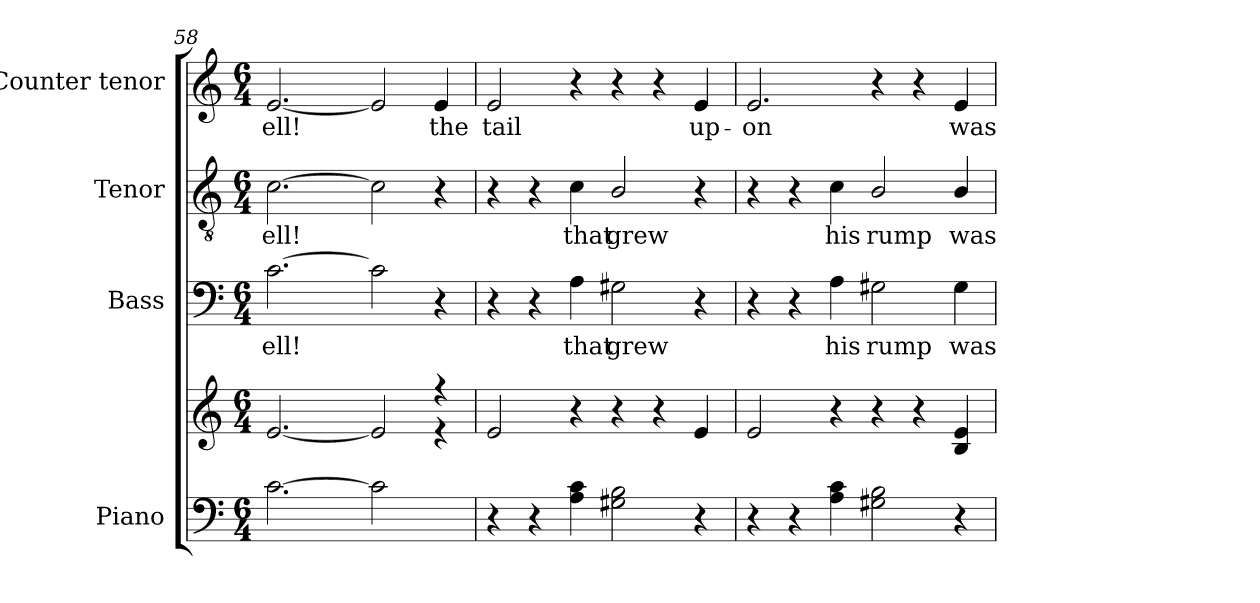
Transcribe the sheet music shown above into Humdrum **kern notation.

**kern	**kern	**kern	**text	**kern	**text	**kern	**text
*part4	*part4	*part3	*part3	*part2	*part2	*part1	*part1
*staff5	*staff4	*staff3	*staff3	*staff2	*staff2	*staff1	*staff1
*I"Piano	*	*I"Bass	*	*I"Tenor	*	*I"Counter tenor	*
*	*	*I'B.	*	*I'T.	*	*	*
*clefF4	*clefG2	*clefF4	*	*clefGv2	*	*clefG2	*
*	*	*	*	*ITrd7c12	*	*	*
*k[]	*k[]	*k[]	*	*k[]	*	*k[]	*
*C:	*C:	*C:	*	*C:	*	*C:	*
*M6/4	*M6/4	*M6/4	*	*M6/4	*	*M6/4	*
=58	=58	=58	=58	=58	=58	=58	=58
*^	*	*	*	*	*	*	*
!	!LO:N:vis=1	!	!	!	!	!	!	!
*	*	*^	*	*	*	*	*	*
!	!	!	!	!	!LO:LY:b:color=#000000	!	!	!	!
!	!	!	!	!	!	!	!LO:LY:b:color=#000000	!	!
!	!	!	!	!	!	!	!	!	!LO:LY:b:color=#000000
[2.ci\	1.ryy	[2.ei/	4ryy	[2.ci\	ell!	[2.Ci\	ell!	[2.ei/	ell!
*	*	*v	*v	*	*	*	*	*	*
2ci\]	.	2ei/]	2ci\]	.	2Ci\]	.	2ei/]	.
*	*	*^	*	*	*	*	*	*
!	!	!	!	!	!	!	!	!	!LO:LY:b:color=#000000
4ryy	.	4r	4r	4r	.	4r	.	4ei/	the
*v	*v	*	*	*	*	*	*	*	*
*	*v	*v	*	*	*	*	*	*
!!LO:PB:g=z
=59	=59	=59	=59	=59	=59	=59	=59
*	*^	*	*	*	*	*	*
!	!	!	!	!	!	!	!	!LO:LY:b:color=#000000
*	*v	*v	*	*	*	*	*	*
4r	2ei/	4r	.	4r	.	2ei/	tail
4r	.	4r	.	4r	.	.	.
!	!	!	!LO:LY:b:color=#000000	!	!	!	!
!	!	!	!	!	!LO:LY:b:color=#000000	!	!
4Ai\ 4ci	4r	4Ai\	that	4Ci\	that	4r	.
!	!	!	!LO:LY:b:color=#000000	!	!	!	!
!	!	!	!	!	!LO:LY:b:color=#000000	!	!
2G#Xi\ 2Bi	4r	2G#Xi\	grew	2BBi/	grew	4r	.
.	4r	.	.	.	.	4r	.
!	!	!	!	!	!	!	!LO:LY:b:color=#000000
4r	4ei/	4r	.	4r	.	4ei/	up-
=60	=60	=60	=60	=60	=60	=60	=60
!	!	!	!	!	!	!	!LO:LY:b:color=#000000
4r	2ei/	4r	.	4r	.	2.ei/	-on
4r	.	4r	.	4r	.	.	.
!	!	!	!LO:LY:b:color=#000000	!	!	!	!
!	!	!	!	!	!LO:LY:b:color=#000000	!	!
4Ai\ 4ci	4r	4Ai\	his	4Ci\	his	.	.
!	!	!	!LO:LY:b:color=#000000	!	!	!	!
!	!	!	!	!	!LO:LY:b:color=#000000	!	!
2G#Xi\ 2Bi	4r	2G#Xi\	rump	2BBi/	rump	4r	.
.	4r	.	.	.	.	4r	.
!	!	!	!LO:LY:b:color=#000000	!	!	!	!
!	!	!	!	!	!LO:LY:b:color=#000000	!	!
!	!	!	!	!	!	!	!LO:LY:b:color=#000000
4r	4Bi/ 4ei	4G#i\	was	4BBi/	was	4ei/	was
=	=	=	=	=	=	=	=
*-	*-	*-	*-	*-	*-	*-	*-
